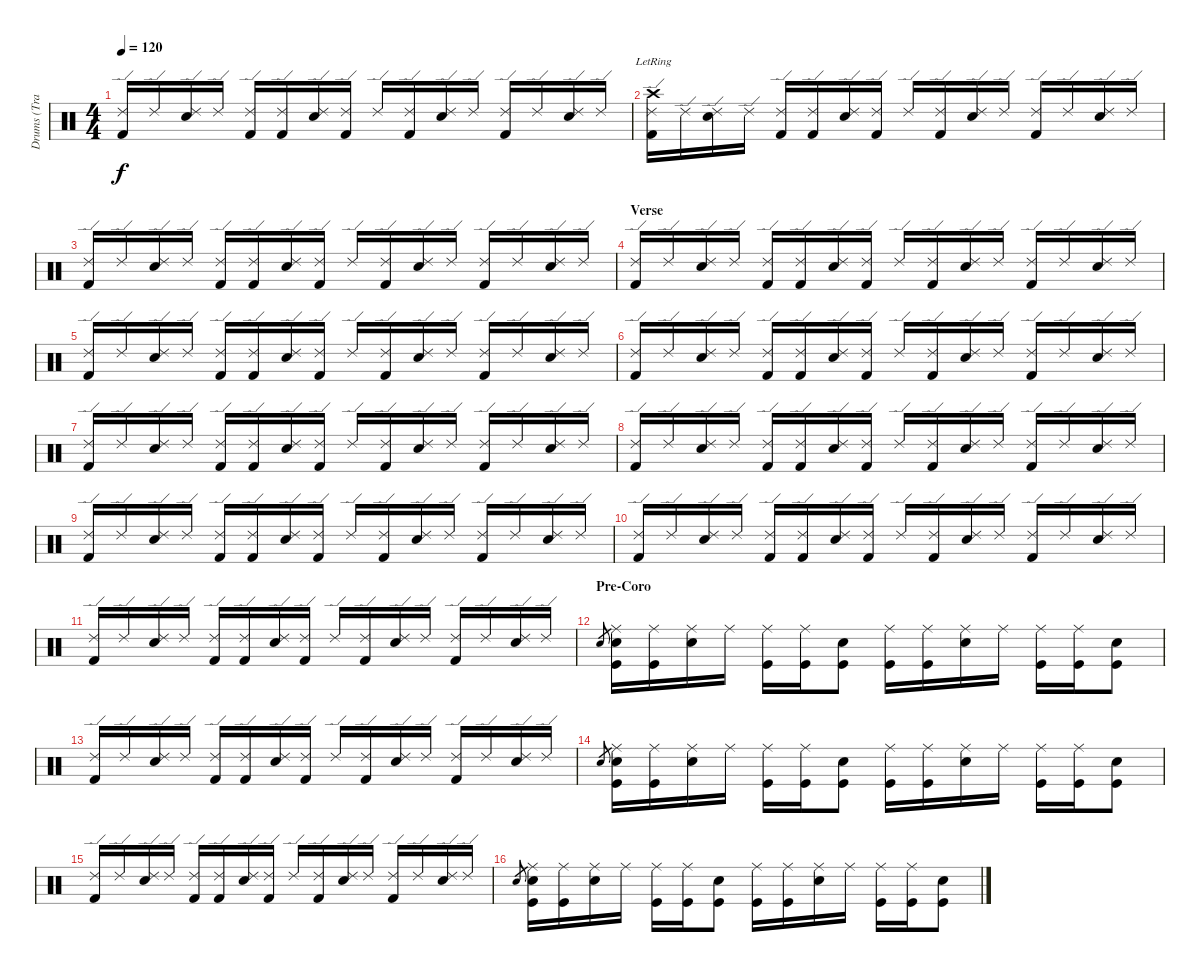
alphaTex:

\track ("Drums (Travis Barker)" "Drums (Tra") {instrument percussion}
\staff {score}
\articulation defaults
\ts (4 4)
\tempo 120
\clef neutral
\ks c
("Kick (hit) 2" "Ride (edge) 2").16{dy f} "Ride (edge) 2".16 ("Snare (hit) 2" "Ride (edge) 2").16 "Ride (edge) 2".16 ("Kick (hit) 2" "Ride (edge) 2").16 ("Kick (hit) 2" "Ride (edge) 2").16 ("Snare (hit) 2" "Ride (edge) 2").16 ("Kick (hit) 2" "Ride (edge) 2").16 "Ride (edge) 2".16 ("Kick (hit) 2" "Ride (edge) 2").16 ("Snare (hit) 2" "Ride (edge) 2").16 "Ride (edge) 2".16 ("Kick (hit) 2" "Ride (edge) 2").16 "Ride (edge) 2".16 ("Snare (hit) 2" "Ride (edge) 2").16 "Ride (edge) 2".16 |
("Kick (hit) 2" "Ride (edge) 2" "Crash high (hit)"{lr}).16 "Ride (edge) 2".16 ("Snare (hit) 2" "Ride (edge) 2").16 "Ride (edge) 2".16 ("Kick (hit) 2" "Ride (edge) 2").16 ("Kick (hit) 2" "Ride (edge) 2").16 ("Snare (hit) 2" "Ride (edge) 2").16 ("Kick (hit) 2" "Ride (edge) 2").16 "Ride (edge) 2".16 ("Kick (hit) 2" "Ride (edge) 2").16 ("Snare (hit) 2" "Ride (edge) 2").16 "Ride (edge) 2".16 ("Kick (hit) 2" "Ride (edge) 2").16 "Ride (edge) 2".16 ("Snare (hit) 2" "Ride (edge) 2").16 "Ride (edge) 2".16 |
("Kick (hit) 2" "Ride (edge) 2").16 "Ride (edge) 2".16 ("Snare (hit) 2" "Ride (edge) 2").16 "Ride (edge) 2".16 ("Kick (hit) 2" "Ride (edge) 2").16 ("Kick (hit) 2" "Ride (edge) 2").16 ("Snare (hit) 2" "Ride (edge) 2").16 ("Kick (hit) 2" "Ride (edge) 2").16 "Ride (edge) 2".16 ("Kick (hit) 2" "Ride (edge) 2").16 ("Snare (hit) 2" "Ride (edge) 2").16 "Ride (edge) 2".16 ("Kick (hit) 2" "Ride (edge) 2").16 "Ride (edge) 2".16 ("Snare (hit) 2" "Ride (edge) 2").16 "Ride (edge) 2".16 |
\section ("" "Verse")
("Kick (hit) 2" "Ride (edge) 2").16 "Ride (edge) 2".16 ("Snare (hit) 2" "Ride (edge) 2").16 "Ride (edge) 2".16 ("Kick (hit) 2" "Ride (edge) 2").16 ("Kick (hit) 2" "Ride (edge) 2").16 ("Snare (hit) 2" "Ride (edge) 2").16 ("Kick (hit) 2" "Ride (edge) 2").16 "Ride (edge) 2".16 ("Kick (hit) 2" "Ride (edge) 2").16 ("Snare (hit) 2" "Ride (edge) 2").16 "Ride (edge) 2".16 ("Kick (hit) 2" "Ride (edge) 2").16 "Ride (edge) 2".16 ("Snare (hit) 2" "Ride (edge) 2").16 "Ride (edge) 2".16 |
("Kick (hit) 2" "Ride (edge) 2").16 "Ride (edge) 2".16 ("Snare (hit) 2" "Ride (edge) 2").16 "Ride (edge) 2".16 ("Kick (hit) 2" "Ride (edge) 2").16 ("Kick (hit) 2" "Ride (edge) 2").16 ("Snare (hit) 2" "Ride (edge) 2").16 ("Kick (hit) 2" "Ride (edge) 2").16 "Ride (edge) 2".16 ("Kick (hit) 2" "Ride (edge) 2").16 ("Snare (hit) 2" "Ride (edge) 2").16 "Ride (edge) 2".16 ("Kick (hit) 2" "Ride (edge) 2").16 "Ride (edge) 2".16 ("Snare (hit) 2" "Ride (edge) 2").16 "Ride (edge) 2".16 |
("Kick (hit) 2" "Ride (edge) 2").16 "Ride (edge) 2".16 ("Snare (hit) 2" "Ride (edge) 2").16 "Ride (edge) 2".16 ("Kick (hit) 2" "Ride (edge) 2").16 ("Kick (hit) 2" "Ride (edge) 2").16 ("Snare (hit) 2" "Ride (edge) 2").16 ("Kick (hit) 2" "Ride (edge) 2").16 "Ride (edge) 2".16 ("Kick (hit) 2" "Ride (edge) 2").16 ("Snare (hit) 2" "Ride (edge) 2").16 "Ride (edge) 2".16 ("Kick (hit) 2" "Ride (edge) 2").16 "Ride (edge) 2".16 ("Snare (hit) 2" "Ride (edge) 2").16 "Ride (edge) 2".16 |
("Kick (hit) 2" "Ride (edge) 2").16 "Ride (edge) 2".16 ("Snare (hit) 2" "Ride (edge) 2").16 "Ride (edge) 2".16 ("Kick (hit) 2" "Ride (edge) 2").16 ("Kick (hit) 2" "Ride (edge) 2").16 ("Snare (hit) 2" "Ride (edge) 2").16 ("Kick (hit) 2" "Ride (edge) 2").16 "Ride (edge) 2".16 ("Kick (hit) 2" "Ride (edge) 2").16 ("Snare (hit) 2" "Ride (edge) 2").16 "Ride (edge) 2".16 ("Kick (hit) 2" "Ride (edge) 2").16 "Ride (edge) 2".16 ("Snare (hit) 2" "Ride (edge) 2").16 "Ride (edge) 2".16 |
("Kick (hit) 2" "Ride (edge) 2").16 "Ride (edge) 2".16 ("Snare (hit) 2" "Ride (edge) 2").16 "Ride (edge) 2".16 ("Kick (hit) 2" "Ride (edge) 2").16 ("Kick (hit) 2" "Ride (edge) 2").16 ("Snare (hit) 2" "Ride (edge) 2").16 ("Kick (hit) 2" "Ride (edge) 2").16 "Ride (edge) 2".16 ("Kick (hit) 2" "Ride (edge) 2").16 ("Snare (hit) 2" "Ride (edge) 2").16 "Ride (edge) 2".16 ("Kick (hit) 2" "Ride (edge) 2").16 "Ride (edge) 2".16 ("Snare (hit) 2" "Ride (edge) 2").16 "Ride (edge) 2".16 |
("Kick (hit) 2" "Ride (edge) 2").16 "Ride (edge) 2".16 ("Snare (hit) 2" "Ride (edge) 2").16 "Ride (edge) 2".16 ("Kick (hit) 2" "Ride (edge) 2").16 ("Kick (hit) 2" "Ride (edge) 2").16 ("Snare (hit) 2" "Ride (edge) 2").16 ("Kick (hit) 2" "Ride (edge) 2").16 "Ride (edge) 2".16 ("Kick (hit) 2" "Ride (edge) 2").16 ("Snare (hit) 2" "Ride (edge) 2").16 "Ride (edge) 2".16 ("Kick (hit) 2" "Ride (edge) 2").16 "Ride (edge) 2".16 ("Snare (hit) 2" "Ride (edge) 2").16 "Ride (edge) 2".16 |
("Kick (hit) 2" "Ride (edge) 2").16 "Ride (edge) 2".16 ("Snare (hit) 2" "Ride (edge) 2").16 "Ride (edge) 2".16 ("Kick (hit) 2" "Ride (edge) 2").16 ("Kick (hit) 2" "Ride (edge) 2").16 ("Snare (hit) 2" "Ride (edge) 2").16 ("Kick (hit) 2" "Ride (edge) 2").16 "Ride (edge) 2".16 ("Kick (hit) 2" "Ride (edge) 2").16 ("Snare (hit) 2" "Ride (edge) 2").16 "Ride (edge) 2".16 ("Kick (hit) 2" "Ride (edge) 2").16 "Ride (edge) 2".16 ("Snare (hit) 2" "Ride (edge) 2").16 "Ride (edge) 2".16 |
("Kick (hit) 2" "Ride (edge) 2").16 "Ride (edge) 2".16 ("Snare (hit) 2" "Ride (edge) 2").16 "Ride (edge) 2".16 ("Kick (hit) 2" "Ride (edge) 2").16 ("Kick (hit) 2" "Ride (edge) 2").16 ("Snare (hit) 2" "Ride (edge) 2").16 ("Kick (hit) 2" "Ride (edge) 2").16 "Ride (edge) 2".16 ("Kick (hit) 2" "Ride (edge) 2").16 ("Snare (hit) 2" "Ride (edge) 2").16 "Ride (edge) 2".16 ("Kick (hit) 2" "Ride (edge) 2").16 "Ride (edge) 2".16 ("Snare (hit) 2" "Ride (edge) 2").16 "Ride (edge) 2".16 |
\section ("" "Pre-Coro")
"Electric Snare (hit)".8{gr} ("Ride (middle)" "Electric Snare (hit)" "Kick (hit)").16 ("Ride (middle)" "Kick (hit)").16 ("Ride (middle)" "Electric Snare (hit)").16 "Ride (middle)".16 ("Ride (middle)" "Kick (hit)").16 ("Ride (middle)" "Kick (hit)").16 ("Electric Snare (hit)" "Kick (hit)").8 ("Ride (middle)" "Kick (hit)").16 ("Ride (middle)" "Kick (hit)").16 ("Ride (middle)" "Electric Snare (hit)").16 "Ride (middle)".16 ("Ride (middle)" "Kick (hit)").16 ("Ride (middle)" "Kick (hit)").16 ("Electric Snare (hit)" "Kick (hit)").8 |
("Kick (hit) 2" "Ride (edge) 2").16 "Ride (edge) 2".16 ("Snare (hit) 2" "Ride (edge) 2").16 "Ride (edge) 2".16 ("Kick (hit) 2" "Ride (edge) 2").16 ("Kick (hit) 2" "Ride (edge) 2").16 ("Snare (hit) 2" "Ride (edge) 2").16 ("Kick (hit) 2" "Ride (edge) 2").16 "Ride (edge) 2".16 ("Kick (hit) 2" "Ride (edge) 2").16 ("Snare (hit) 2" "Ride (edge) 2").16 "Ride (edge) 2".16 ("Kick (hit) 2" "Ride (edge) 2").16 "Ride (edge) 2".16 ("Snare (hit) 2" "Ride (edge) 2").16 "Ride (edge) 2".16 |
"Electric Snare (hit)".8{gr} ("Ride (middle)" "Electric Snare (hit)" "Kick (hit)").16 ("Ride (middle)" "Kick (hit)").16 ("Ride (middle)" "Electric Snare (hit)").16 "Ride (middle)".16 ("Ride (middle)" "Kick (hit)").16 ("Ride (middle)" "Kick (hit)").16 ("Electric Snare (hit)" "Kick (hit)").8 ("Ride (middle)" "Kick (hit)").16 ("Ride (middle)" "Kick (hit)").16 ("Ride (middle)" "Electric Snare (hit)").16 "Ride (middle)".16 ("Ride (middle)" "Kick (hit)").16 ("Ride (middle)" "Kick (hit)").16 ("Electric Snare (hit)" "Kick (hit)").8 |
("Kick (hit) 2" "Ride (edge) 2").16 "Ride (edge) 2".16 ("Snare (hit) 2" "Ride (edge) 2").16 "Ride (edge) 2".16 ("Kick (hit) 2" "Ride (edge) 2").16 ("Kick (hit) 2" "Ride (edge) 2").16 ("Snare (hit) 2" "Ride (edge) 2").16 ("Kick (hit) 2" "Ride (edge) 2").16 "Ride (edge) 2".16 ("Kick (hit) 2" "Ride (edge) 2").16 ("Snare (hit) 2" "Ride (edge) 2").16 "Ride (edge) 2".16 ("Kick (hit) 2" "Ride (edge) 2").16 "Ride (edge) 2".16 ("Snare (hit) 2" "Ride (edge) 2").16 "Ride (edge) 2".16 |
"Electric Snare (hit)".8{gr} ("Ride (middle)" "Electric Snare (hit)" "Kick (hit)").16 ("Ride (middle)" "Kick (hit)").16 ("Ride (middle)" "Electric Snare (hit)").16 "Ride (middle)".16 ("Ride (middle)" "Kick (hit)").16 ("Ride (middle)" "Kick (hit)").16 ("Electric Snare (hit)" "Kick (hit)").8 ("Ride (middle)" "Kick (hit)").16 ("Ride (middle)" "Kick (hit)").16 ("Ride (middle)" "Electric Snare (hit)").16 "Ride (middle)".16 ("Ride (middle)" "Kick (hit)").16 ("Ride (middle)" "Kick (hit)").16 ("Electric Snare (hit)" "Kick (hit)").8
